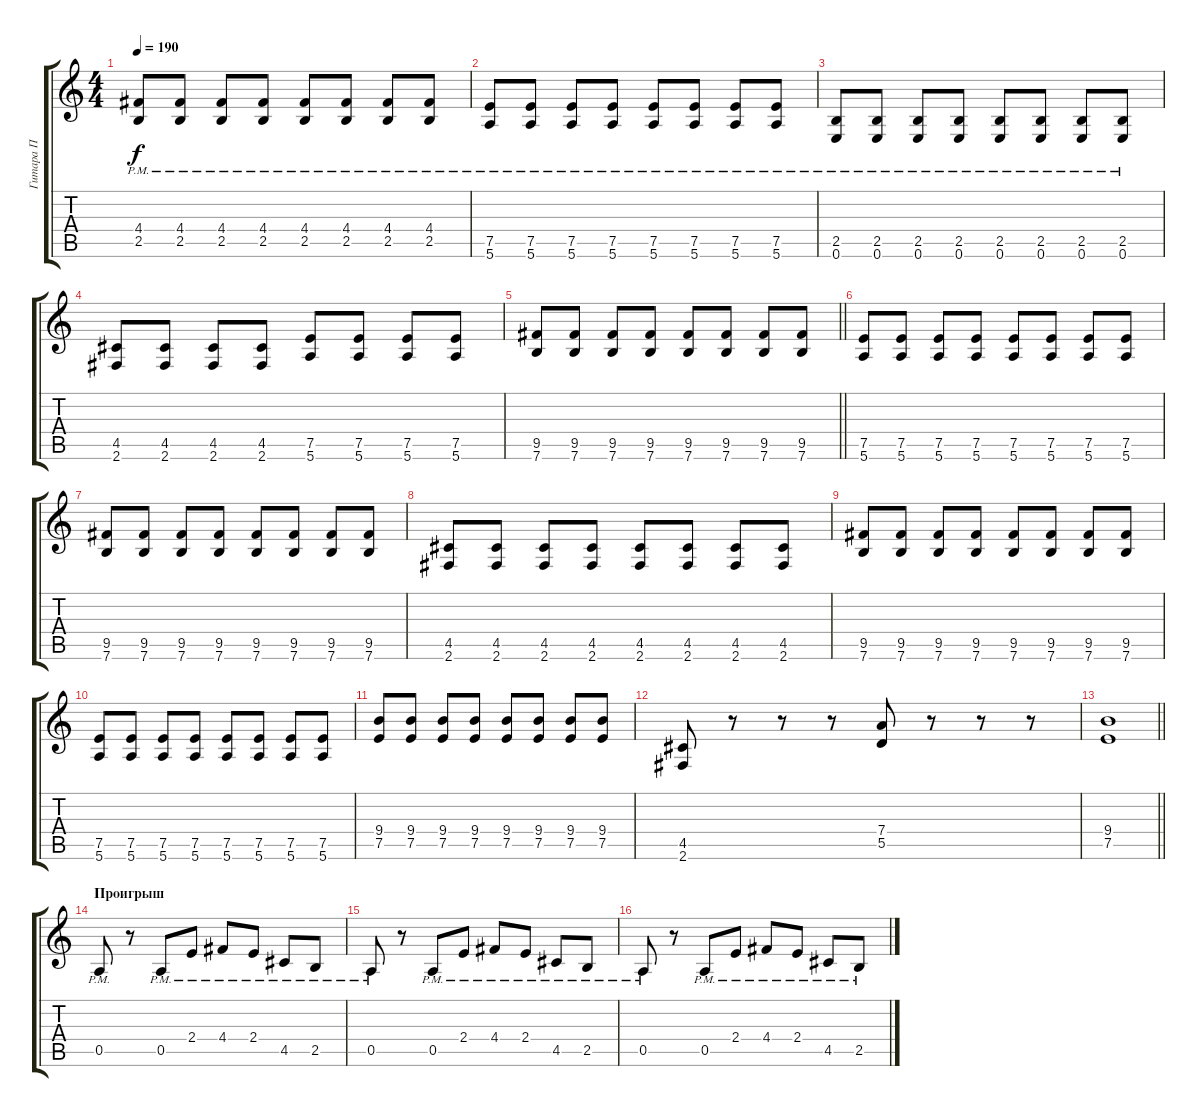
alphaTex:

\track ("Гитара П" "Гитара П") {instrument distortionguitar}
\staff {score tabs}
\tuning (E4 B3 G3 D3 A2 E2) {hide}
\ts (4 4)
\tempo 190
\clef g2
\ks c
(4.4{pm} 2.5{pm}).8{dy f} (4.4{pm} 2.5{pm}).8 (4.4{pm} 2.5{pm}).8 (4.4{pm} 2.5{pm}).8 (4.4{pm} 2.5{pm}).8 (4.4{pm} 2.5{pm}).8 (4.4{pm} 2.5{pm}).8 (4.4{pm} 2.5{pm}).8 |
(7.5{pm} 5.6{pm}).8 (7.5{pm} 5.6{pm}).8 (7.5{pm} 5.6{pm}).8 (7.5{pm} 5.6{pm}).8 (7.5{pm} 5.6{pm}).8 (7.5{pm} 5.6{pm}).8 (7.5{pm} 5.6{pm}).8 (7.5{pm} 5.6{pm}).8 |
(2.5{pm} 0.6{pm}).8 (2.5{pm} 0.6{pm}).8 (2.5{pm} 0.6{pm}).8 (2.5{pm} 0.6{pm}).8 (2.5{pm} 0.6{pm}).8 (2.5{pm} 0.6{pm}).8 (2.5{pm} 0.6{pm}).8 (2.5{pm} 0.6{pm}).8 |
(4.5 2.6).8 (4.5 2.6).8 (4.5 2.6).8 (4.5 2.6).8 (7.5 5.6).8 (7.5 5.6).8 (7.5 5.6).8 (7.5 5.6).8 |
\barLineRight lightlight
(9.5 7.6).8 (9.5 7.6).8 (9.5 7.6).8 (9.5 7.6).8 (9.5 7.6).8 (9.5 7.6).8 (9.5 7.6).8 (9.5 7.6).8 |
\section ("" " ")
(7.5 5.6).8 (7.5 5.6).8 (7.5 5.6).8 (7.5 5.6).8 (7.5 5.6).8 (7.5 5.6).8 (7.5 5.6).8 (7.5 5.6).8 |
(9.5 7.6).8 (9.5 7.6).8 (9.5 7.6).8 (9.5 7.6).8 (9.5 7.6).8 (9.5 7.6).8 (9.5 7.6).8 (9.5 7.6).8 |
(4.5 2.6).8 (4.5 2.6).8 (4.5 2.6).8 (4.5 2.6).8 (4.5 2.6).8 (4.5 2.6).8 (4.5 2.6).8 (4.5 2.6).8 |
(9.5 7.6).8 (9.5 7.6).8 (9.5 7.6).8 (9.5 7.6).8 (9.5 7.6).8 (9.5 7.6).8 (9.5 7.6).8 (9.5 7.6).8 |
(7.5 5.6).8 (7.5 5.6).8 (7.5 5.6).8 (7.5 5.6).8 (7.5 5.6).8 (7.5 5.6).8 (7.5 5.6).8 (7.5 5.6).8 |
(9.4 7.5).8 (9.4 7.5).8 (9.4 7.5).8 (9.4 7.5).8 (9.4 7.5).8 (9.4 7.5).8 (9.4 7.5).8 (9.4 7.5).8 |
(4.5 2.6).8 r.8 r.8 r.8 (7.4 5.5).8 r.8 r.8 r.8 |
\barLineRight lightlight
(9.4 7.5).1 |
\section ("" "Проигрыш")
0.5{pm}.8 r.8 0.5{pm}.8 2.4{pm}.8 4.4{pm}.8 2.4{pm}.8 4.5{pm}.8 2.5{pm}.8 |
0.5{pm}.8 r.8 0.5{pm}.8 2.4{pm}.8 4.4{pm}.8 2.4{pm}.8 4.5{pm}.8 2.5{pm}.8 |
0.5{pm}.8 r.8 0.5{pm}.8 2.4{pm}.8 4.4{pm}.8 2.4{pm}.8 4.5{pm}.8 2.5{pm}.8
